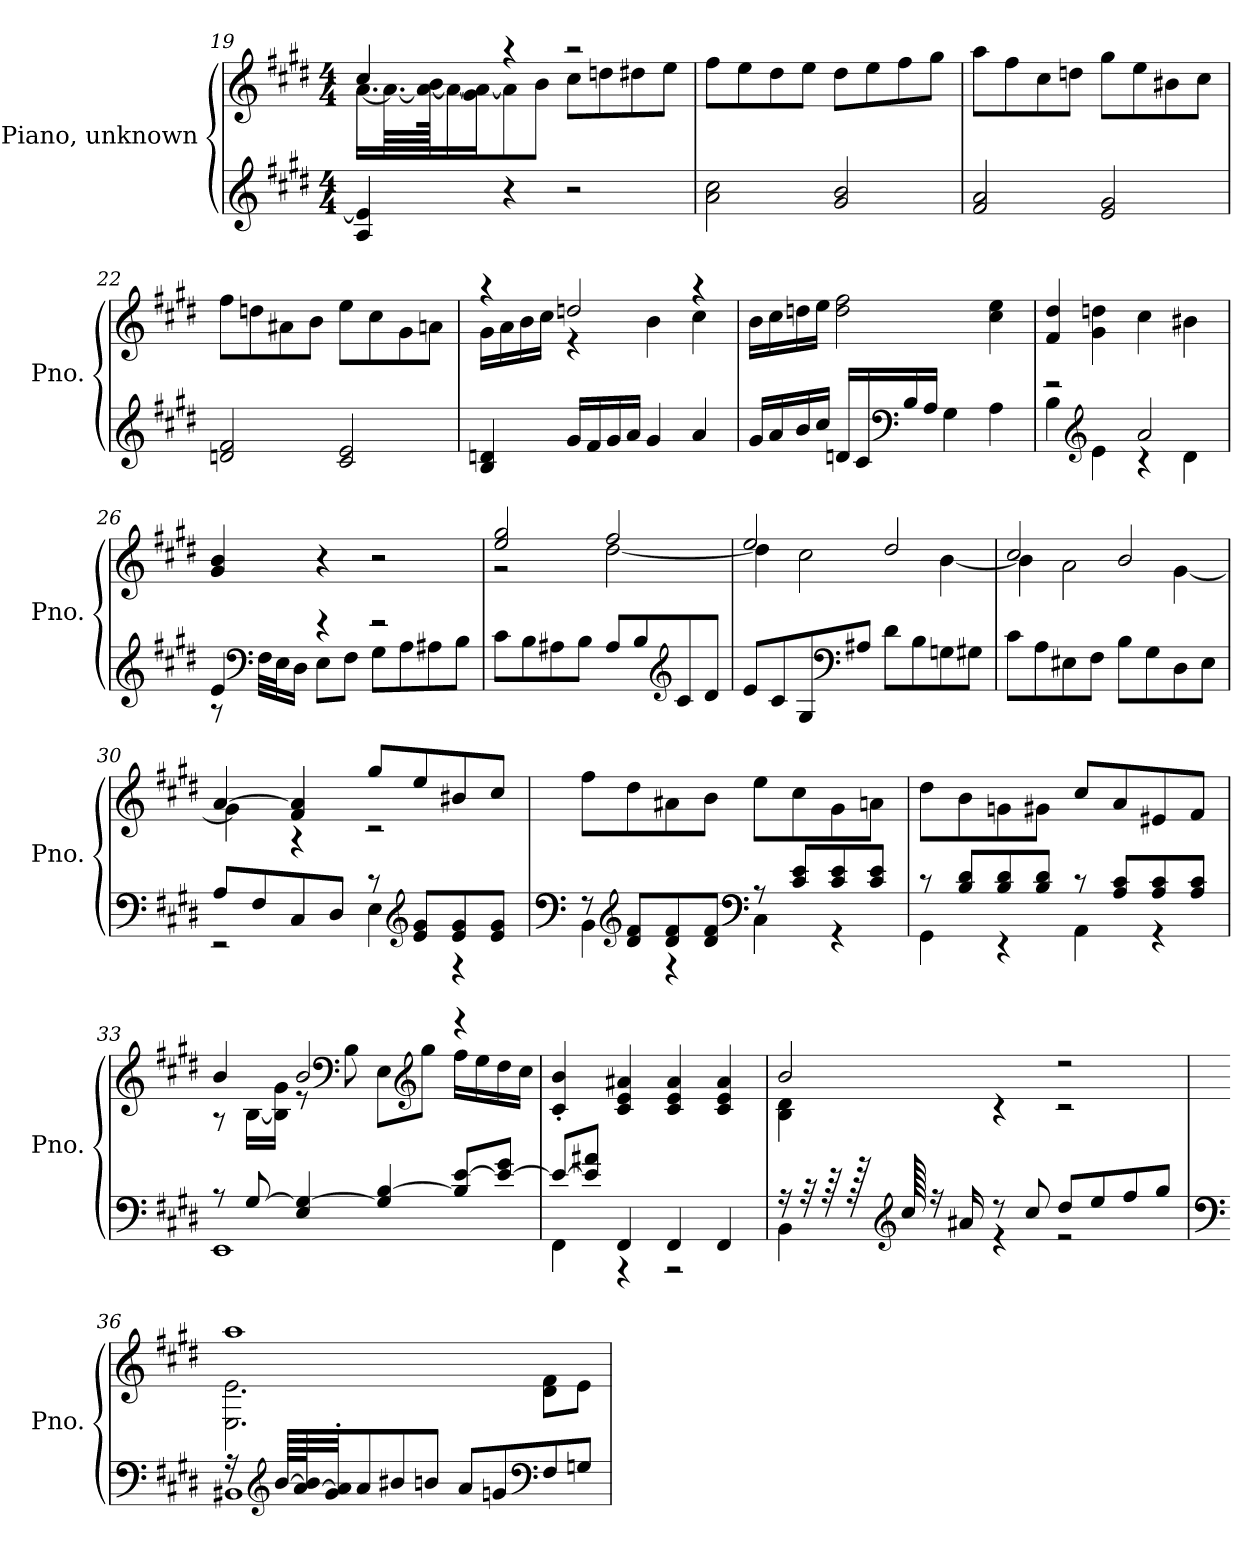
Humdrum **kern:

**kern	**kern
*part1	*part1
*staff2	*staff1
*I"Piano, unknown	*
*I'Pno.	*
*clefG2	*clefG2
*k[f#c#g#d#]	*k[f#c#g#d#]
*M4/4	*M4/4
=19	=19
*	*^
4A/ 4e/]	4cc#/	[16.a\LL
.	.	64.a\LL_
.	.	128a\_ 128b\JJK
.	.	16a\_
.	.	16g#\ 16a\_J
4r	4r	8a\]
.	.	8b\J
2r	2r	8cc#\L
.	.	8ddn\
.	.	8dd#X\
.	.	8ee\J
*	*v	*v
!!LO:PB:g=z
=20	=20
2a\ 2cc#\	8ff#\L
.	8ee\
.	8dd#\
.	8ee\J
2g#/ 2b/	8dd#\L
.	8ee\
.	8ff#\
.	8gg#\J
=21	=21
2f#/ 2a/	8aa\L
.	8ff#\
.	8cc#\
.	8ddn\J
2e/ 2g#/	8gg#\L
.	8ee\
.	8b#X\
.	8cc#\J
=22	=22
2dn/ 2f#/	8ff#\L
.	8ddn\
.	8a#X\
.	8b\J
2c#/ 2e/	8ee\L
.	8cc#\
.	8g#\
.	8an\J
=23	=23
*	*^
4B/ 4dn/	4r	16g#\LL
.	.	16a\
.	.	16b\
.	.	16cc#\JJ
16g#/LL	2ddn/	4r
16f#/	.	.
16g#/	.	.
16a/JJ	.	.
4g#/	.	4b\
4a/	4r	4cc#\
*	*v	*v
!!LO:LB:g=z
=24	=24
16g#/LL	16b\LL
16a/	16cc#\
16b/	16ddn\
16cc#/JJ	16ee\JJ
16dn/LL	2dd\ 2ff#\
16c#/	.
*clefF4	*
16B/	.
16A/JJ	.
4G#\	.
4A\	4cc#\ 4ee\
=25	=25
*^	*
2r	4B\	4f#/ 4dd#/
*clefG2	*	*
.	4e\	4g#\ 4ddn\
2a/	4r	4cc#\
.	4d#\	4b#X\
=26	=26	=26
4e/	8r	4g#/ 4b/
*clefF4	*	*
.	32F#\LLL	.
.	32E\J	.
.	16D#\JJ	.
4r	8E\L	4r
.	8F#\J	.
2r	8G#\L	2r
.	8A\	.
.	8A#X\	.
.	8B\J	.
*v	*v	*
!!LO:LB:g=z
=27	=27
*	*^
8c#\L	2ee/ 2gg#/	2r
8B\	.	.
8A#X\	.	.
8B\J	.	.
8A#/L	2ff#/	[2dd#\
8B/	.	.
*clefG2	*	*
8c#/	.	.
8d#/J	.	.
=28	=28	=28
8e/L	2ee/	4dd#\]
8c#/	.	.
8G#/	.	2cc#\
*clefF4	*	*
8A#X/J	.	.
8d#\L	2dd#/	.
8B\	.	.
8Gn\	.	[4b\
8G#X\J	.	.
=29	=29	=29
8c#\L	2cc#/	4b\]
8A\	.	.
8E#X\	.	2a\
8F#\J	.	.
8B\L	2b/	.
8G#\	.	.
8D#\	.	[4g#\
8E#\J	.	.
!!LO:LB:g=z	!!
=30	=30	=30
*^	*	*
8A/L	2r	[4a/	4g#\]
8F#/	.	.	.
8C#/	.	4f#/ 4a/]	4r
8D#/J	.	.	.
8r	4E\	8gg#/L	2r
*clefG2	*	*	*
8e/ 8g#/L	.	8ee/	.
8e/ 8g#/	4r	8b#X/	.
8e/ 8g#/J	.	8cc#/J	.
*	*	*v	*v
=31	=31	=31
*clefF4	*	*
8r	4BB\	8ff#\L
*clefG2	*	*
8d#/ 8f#/L	.	8dd#\
8d#/ 8f#/	4r	8a#X\
8d#/ 8f#/J	.	8b\J
*clefF4	*	*
8r	4C#\	8ee\L
8c#/ 8e/L	.	8cc#\
8c#/ 8e/	4r	8g#\
8c#/ 8e/J	.	8an\J
=32	=32	=32
8r	4GG#\	8dd#\L
8B/ 8d#/L	.	8b\
8B/ 8d#/	4r	8gn\
8B/ 8d#/J	.	8g#X\J
8r	4AA\	8cc#/L
8A/ 8c#/L	.	8a/
8A/ 8c#/	4r	8e#X/
8A/ 8c#/J	.	8f#/J
!!LO:LB:g=z
=33	=33	=33
*	*	*^
8r	1EE	4b/	8r
[8G#/	.	.	[16B\LL
.	.	.	16B\] 16g#\JJ
4E/ 4G#/_	.	2b/	8r
*	*	*clefF4	*
.	.	.	8B\
4G#/] [4B/	.	.	8E\L
*	*	*clefG2	*
.	.	.	8gg#\J
8B/] [8e/L	.	4r	16ff#\LL
.	.	.	16ee\
8e/_ 8g#/J	.	.	16dd#\
.	.	.	16cc#\JJ
*	*	*v	*v
=34	=34	=34
8e/L_	4FF#\	4c#/' 4b/'
8e/] 8a#X/J	.	.
4FF#/	4r	4c#/ 4e/ 4a#X/
4FF#/	2r	4c#/ 4e/ 4a#/
4FF#/	.	4c#/ 4e/ 4a#/
=35	=35	=35
*	*	*^
16r	4BB\	2b/	4B\ 4d#\
32r	.	.	.
64r	.	.	.
128r	.	.	.
*clefG2	*	*	*
128cc#/	.	.	.
16r	.	.	.
16a#X/	.	.	.
8r	4r	.	4r
8cc#/	.	.	.
8dd#/L	2r	2r	2r
8ee/	.	.	.
8ff#/	.	.	.
8gg#/J	.	.	.
!!LO:LB:g=z	!!
=36	=36	=36	=36
*clefF4	*	*	*
16r	1BB#X	1aa	2.E\ 2.e\
*clefG2	*	*	*
[64b/LLLL	.	.	.
[64a/ 64b/]J	.	.	.
32g#/' 32a/]'JJ	.	.	.
8a/	.	.	.
8b#X/	.	.	.
8bn/J	.	.	.
8a/L	.	.	.
8gn/	.	.	.
*clefF4	*	*	*
8F#/	.	.	8d#\ 8f#\L
8Gn/J	.	.	8e\J
*v	*v	*	*
*	*v	*v
=	=
*-	*-
